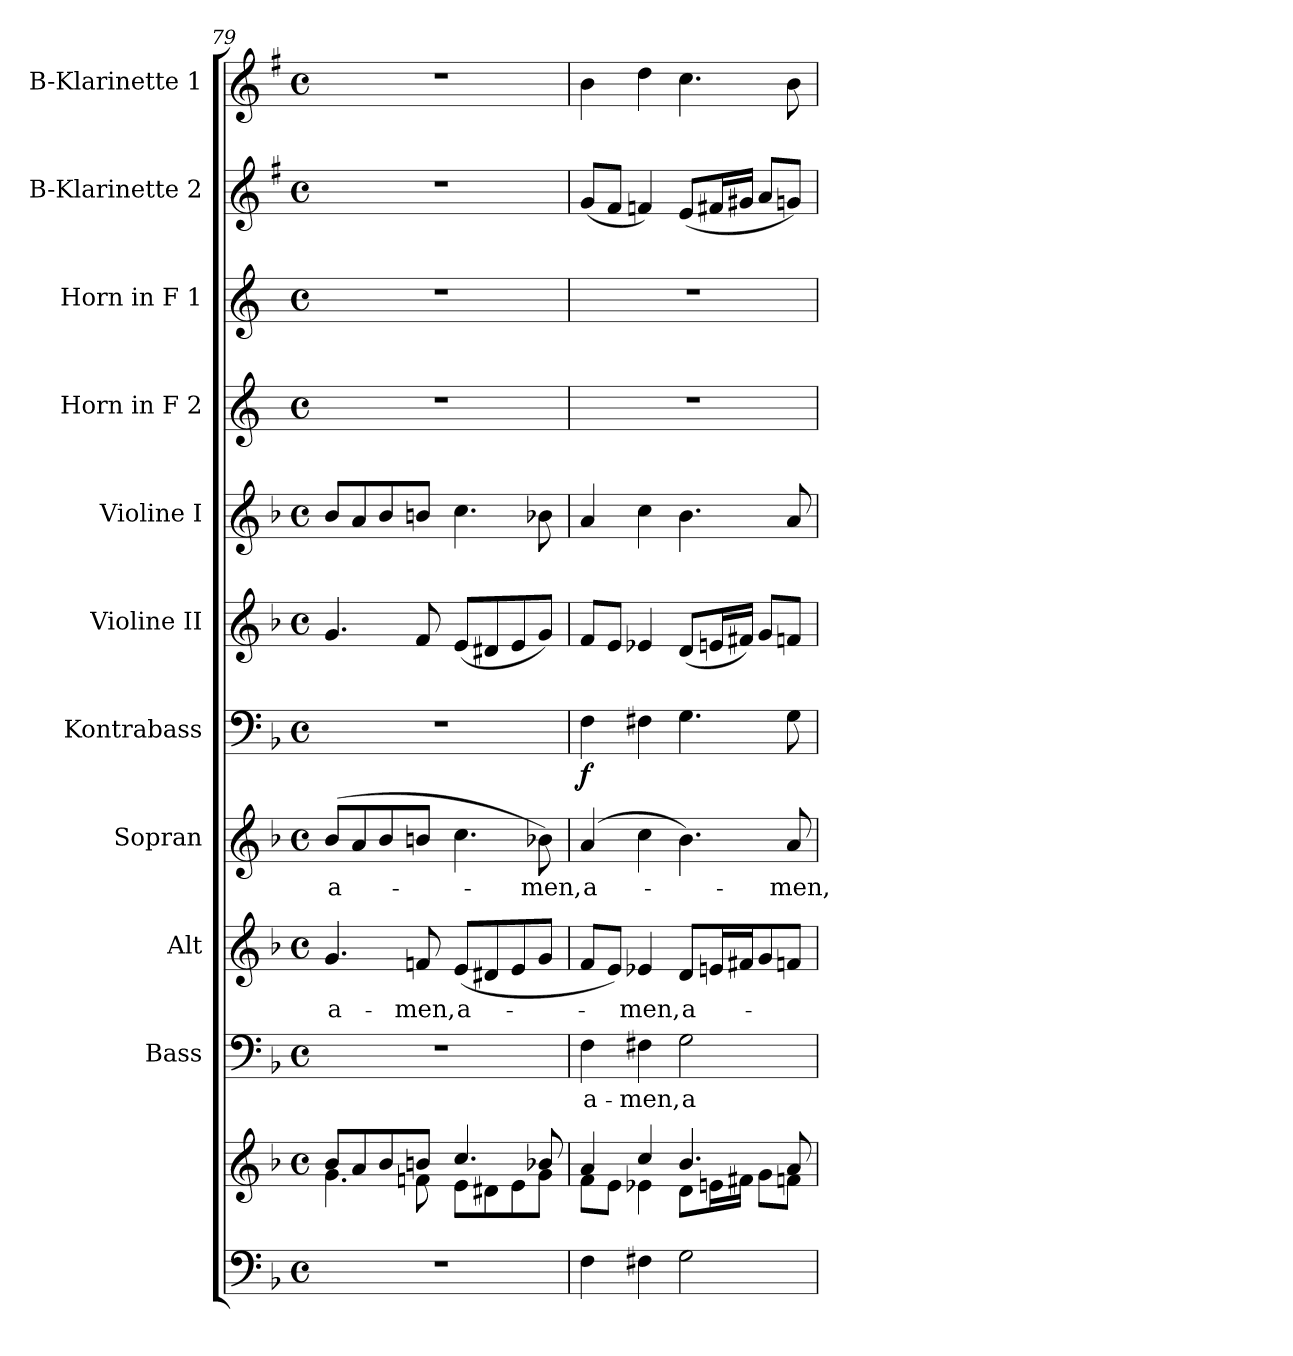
**kern	**kern	**kern	**text	**kern	**text	**kern	**text	**kern	**dynam	**kern	**kern	**kern	**kern	**kern	**kern
*part11	*part11	*part10	*part10	*part9	*part9	*part8	*part8	*part7	*part7	*part6	*part5	*part4	*part3	*part2	*part1
*staff12	*staff11	*staff10	*staff10	*staff9	*staff9	*staff8	*staff8	*staff7	*staff7	*staff6	*staff5	*staff4	*staff3	*staff2	*staff1
*	*	*I"Bass	*	*I"Alt	*	*I"Sopran	*	*I"Kontrabass	*	*I"Violine II	*I"Violine I	*I"Horn in F 2	*I"Horn in F 1	*I"B-Klarinette 2	*I"B-Klarinette 1
*	*	*I'B.	*	*I'A.	*	*I'S.	*	*I'Kb.	*	*I'Vl. II	*I'Vl. I	*	*	*I'B Kl. 2	*I'B Kl. 1
*clefF4	*clefG2	*clefF4	*	*clefG2	*	*clefG2	*	*clefF4	*	*clefG2	*clefG2	*clefG2	*clefG2	*clefG2	*clefG2
*	*	*	*	*	*	*	*	*ITrd7c12	*	*	*	*ITrd4c7	*ITrd4c7	*ITrd1c2	*ITrd1c2
*k[b-]	*k[b-]	*k[b-]	*	*k[b-]	*	*k[b-]	*	*k[b-]	*	*k[b-]	*k[b-]	*k[b-]	*k[b-]	*k[b-]	*k[b-]
*F:	*F:	*F:	*	*F:	*	*F:	*	*F:	*	*F:	*F:	*F:	*F:	*F:	*F:
*M4/4	*M4/4	*M4/4	*	*M4/4	*	*M4/4	*	*M4/4	*	*M4/4	*M4/4	*M4/4	*M4/4	*M4/4	*M4/4
*met(c)	*met(c)	*met(c)	*	*met(c)	*	*met(c)	*	*met(c)	*	*met(c)	*met(c)	*met(c)	*met(c)	*met(c)	*met(c)
=79	=79	=79	=79	=79	=79	=79	=79	=79	=79	=79	=79	=79	=79	=79	=79
*	*^	*	*	*	*	*	*	*	*	*	*	*	*	*	*
!	!	!	!	!	!	!LO:LY:b	!	!LO:LY:b	!	!	!	!	!	!	!	!
1r	8b-/L	4.g\	1r	.	4.g/	a-	(>8b-/L	a-	1r	.	4.g/	8b-/L	1r	1r	1r	1r
.	8a/	.	.	.	.	.	8a/	.	.	.	.	8a/	.	.	.	.
.	8b-/	.	.	.	.	.	8b-/	.	.	.	.	8b-/	.	.	.	.
!	!	!	!	!	!	!LO:LY:b	!	!	!	!	!	!	!	!	!	!
.	8bn/J	8fn\	.	.	8fn/	-men,	8bn/J	.	.	.	8f/	8bn/J	.	.	.	.
!	!	!	!	!	!	!LO:LY:b	!	!	!	!	!	!	!	!	!	!
.	4.cc/	8e\L	.	.	(<8e/L	a-	4.cc\	.	.	.	(<8e/L	4.cc\	.	.	.	.
.	.	8d#X\	.	.	8d#X/	.	.	.	.	.	8d#X/	.	.	.	.	.
.	.	8e\	.	.	8e/	.	.	.	.	.	8e/	.	.	.	.	.
!	!	!	!	!	!	!	!	!LO:LY:b	!	!	!	!	!	!	!	!
.	8b-X/	8g\J	.	.	8g/J	.	8b-X\)	-men,	.	.	8g/J)	8b-X\	.	.	.	.
=80	=80	=80	=80	=80	=80	=80	=80	=80	=80	=80	=80	=80	=80	=80	=80	=80
!	!	!	!	!LO:LY:b	!	!	!	!LO:LY:b	!	!LO:DY:b	!	!	!	!	!	!
4F\	4a/	8f\L	4F\	a-	8f/L	.	(4a/	a-	4FF\	f	8f/L	4a/	1r	1r	(<8f/L	4a\
.	.	8e\J	.	.	8e/J)	.	.	.	.	.	8e/J	.	.	.	8e/J	.
!	!	!	!	!LO:LY:b	!	!LO:LY:b	!	!	!	!	!	!	!	!	!	!
4F#X\	4cc/	4e-X\	4F#X\	-men,	4e-X/	-men,	4cc\	.	4FF#X\	.	4e-X/	4cc\	.	.	4e-X/)	4cc\
!	!	!	!	!LO:LY:b	!	!LO:LY:b	!	!	!	!	!	!	!	!	!	!
2G\	4.b-/	8d\L	2G\	a-	8d/L	a-	4.b-\)	.	4.GG\	.	(<8d/L	4.b-\	.	.	(<8d/L	4.b-\
.	.	16en\L	.	.	16en/L	.	.	.	.	.	16en/L	.	.	.	16en/L	.
.	.	16f#X\JJ	.	.	16f#X/J	.	.	.	.	.	16f#X/JJ)	.	.	.	16f#X/JJ	.
.	.	8g\L	.	.	8g/	.	.	.	.	.	8g/L	.	.	.	8g/L	.
!	!	!	!	!	!	!	!	!LO:LY:b	!	!	!	!	!	!	!	!
.	8a/	8fn\J	.	.	8fn/J	.	8a/	-men,	8GG\	.	8fn/J	8a/	.	.	8fn/J)	8a\
*	*v	*v	*	*	*	*	*	*	*	*	*	*	*	*	*	*
=	=	=	=	=	=	=	=	=	=	=	=	=	=	=	=
*-	*-	*-	*-	*-	*-	*-	*-	*-	*-	*-	*-	*-	*-	*-	*-
